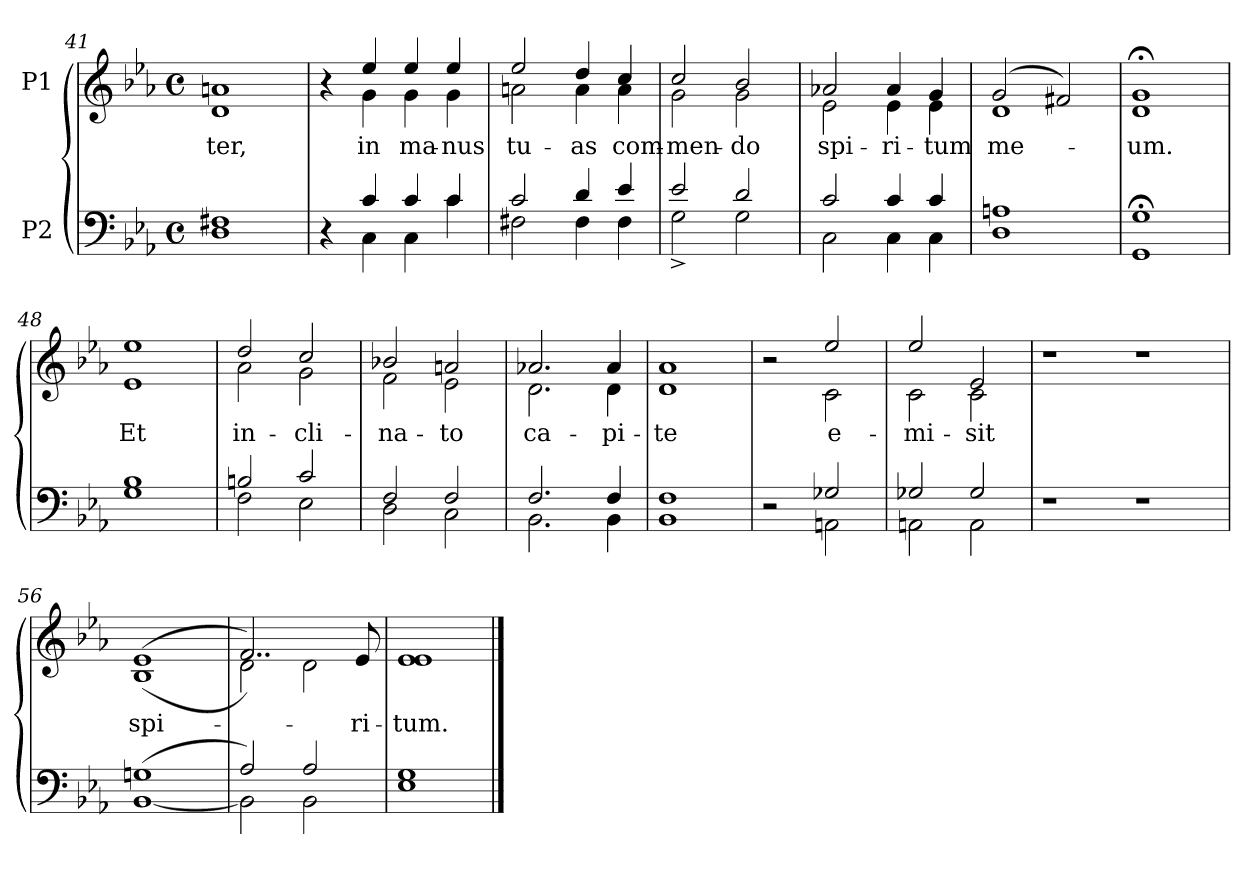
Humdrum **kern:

**kern	**kern	**text
*part2	*part1	*part1
*staff2	*staff1	*staff1
*I"P2	*I"P1	*
*clefF4	*clefG2	*
*ITrd7c12	*	*
*k[b-e-a-]	*k[b-e-a-]	*
*E-:	*E-:	*
*M4/4	*M4/4	*
*met(c)	*met(c)	*
=41	=41	=41
!	!	!LO:LY:b:color=#000000
1DDi 1FF#Xi	1di 1ani	-ter,
=42	=42	=42
*^	*^	*
4r	4ryy	4r	4ryy	.
!	!	!	!	!LO:LY:b:color=#000000
4Ci/	4CCi\	4ee-i/	4gi\	in
!	!	!	!	!LO:LY:b:color=#000000
4Ci/	4CCi\	4ee-i/	4gi\	ma-
!	!	!	!	!LO:LY:b:color=#000000
4Ci/	4Ci\	4ee-i/	4gi\	-nus
=43	=43	=43	=43	=43
!	!	!	!	!LO:LY:b:color=#000000
2Ci/	2FF#Xi\	2ee-i/	2ani\	tu-
!	!	!	!	!LO:LY:b:color=#000000
4Di/	4FF#i\	4ddi/	4ai\	-as
!	!	!	!	!LO:LY:b:color=#000000
4E-i/	4FF#i\	4cci/	4ai\	com-
=44	=44	=44	=44	=44
!	!	!	!	!LO:LY:b:color=#000000
2E-i/	2GG^i\	2cci/	2gi\	-men-
!	!	!	!	!LO:LY:b:color=#000000
2Di/	2GGi\	2b-i/	2gi\	-do
=45	=45	=45	=45	=45
!	!	!	!	!LO:LY:b:color=#000000
2Ci/	2CCi\	2a-Xi/	2e-i\	spi-
!	!	!	!	!LO:LY:b:color=#000000
4Ci/	4CCi\	4a-i/	4e-i\	-ri-
!	!	!	!	!LO:LY:b:color=#000000
4Ci/	4CCi\	4gi/	4e-i\	-tum
*v	*v	*	*	*
!!LO:LB:g=z	!!
=46	=46	=46	=46
*^	*	*	*
!	!	!	!	!LO:LY:b:color=#000000
*v	*v	*	*	*
1DDi 1AAni	(2gi/	1di	me-
.	2f#Xi/)	.	.
*	*v	*v	*
=47	=47	=47
!	!	!LO:LY:b:color=#000000
1GGGi; 1GGi;	1di; 1gi;	-um.
=48	=48	=48
!	!	!LO:LY:b:color=#000000
1GGi 1BB-i	1e-i 1ee-i	Et
=49	=49	=49
*^	*	*
!	!	!	!LO:LY:b:color=#000000
*	*	*^	*
2BBni/	2FFi\	2ddi/	2a-i\	in-
!	!	!	!	!LO:LY:b:color=#000000
2Ci/	2EE-i\	2cci/	2gi\	-cli-
=50	=50	=50	=50	=50
!	!	!	!	!LO:LY:b:color=#000000
2FFi/	2DDi\	2b-Xi/	2fi\	-na-
!	!	!	!	!LO:LY:b:color=#000000
2FFi/	2CCi\	2ani/	2e-i\	-to
=51	=51	=51	=51	=51
!	!	!	!	!LO:LY:b:color=#000000
2.FFi/	2.BBB-i\	2.a-Xi/	2.di\	ca-
!	!	!	!	!LO:LY:b:color=#000000
4FFi/	4BBB-i\	4a-i/	4di\	-pi-
*v	*v	*	*	*
*	*v	*v	*
=52	=52	=52
*^	*^	*
!	!	!	!	!LO:LY:b:color=#000000
*v	*v	*	*	*
*	*v	*v	*
1BBB-i 1FFi	1di 1a-i	-te
!!LO:LB:g=z
=53	=53	=53
*^	*^	*
2r	2ryy	2r	2ryy	.
!	!	!	!	!LO:LY:b:color=#000000
2GG-Xi/	2AAAni\	2ee-i/	2ci\	e-
=54	=54	=54	=54	=54
!	!	!	!	!LO:LY:b:color=#000000
2GG-Xi/	2AAAni\	2ee-i/	2ci\	-mi-
!	!	!	!	!LO:LY:b:color=#000000
2GG-i/	2AAAi\	2e-i/	2ci\	-sit
*v	*v	*	*	*
*	*v	*v	*
=55	=55	=55
1r	1r	.
1r	1r	.
=56	=56	=56
!	!	!LO:LY:b:color=#000000
([<1BBB-i 1GGni	((1B-i 1e-i	spi-
=57	=57	=57
*^	*^	*
2AA-i/)	2BBB-i\]	2..fi/))	2di\	.
2AA-i/	2BBB-i\	.	2di\	.
!	!	!	!	!LO:LY:b:color=#000000
.	.	8e-i/	.	-ri-
*v	*v	*	*	*
*	*v	*v	*
=58	=58	=58
!	!	!LO:LY:b:color=#000000
1EE-i 1GGi	1e-i 1e-i	-tum.
==	==	==
*-	*-	*-
